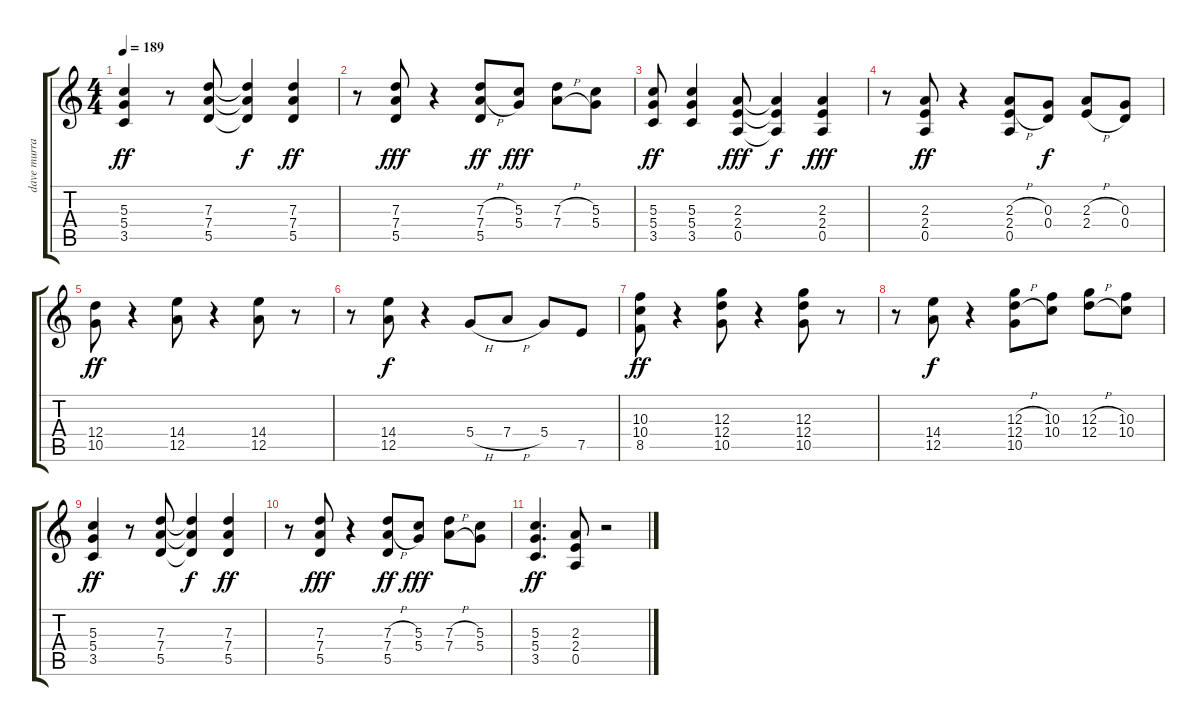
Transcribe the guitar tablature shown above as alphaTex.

\track ("dave murray" "dave murra") {instrument overdrivenguitar}
\staff {score tabs}
\tuning (E4 B3 G3 D3 A2 E2) {hide}
\ts (4 4)
\tempo 189
\clef g2
\ks c
(5.3 5.4 3.5).4{dy ff} r.8 (7.3 7.4 5.5).8 (7.3{t} 7.4{t} 5.5{t}).4{dy f} (7.3 7.4 5.5).4{dy ff} |
r.8 (7.3 7.4 5.5).8{dy fff} r.4 (7.3{h} 7.4{h} 5.5).8{dy ff} (5.3 5.4).8{dy fff} (7.3{h} 7.4{h}).8 (5.3 5.4).8 |
(5.3 5.4 3.5).8{dy ff} (5.3 5.4 3.5).4 (2.3 2.4 0.5).8{dy fff} (2.3{t} 2.4{t} 0.5{t}).4{dy f} (2.3 2.4 0.5).4{dy fff} |
r.8 (2.3 2.4 0.5).8{dy ff} r.4 (2.3{h} 2.4{h} 0.5).8 (0.3 0.4).8{dy f} (2.3{h} 2.4{h}).8 (0.3 0.4).8 |
(12.4 10.5).8{dy ff} r.4 (14.4 12.5).8 r.4 (14.4 12.5).8 r.8 |
r.8 (14.4 12.5).8{dy f} r.4 5.4{h}.8 7.4{h}.8 5.4.8 7.5.8 |
(10.3 10.4 8.5).8{dy ff} r.4 (12.3 12.4 10.5).8 r.4 (12.3 12.4 10.5).8 r.8 |
r.8 (14.4 12.5).8{dy f} r.4 (12.3{h} 12.4{h} 10.5).8 (10.3 10.4).8 (12.3{h} 12.4{h}).8 (10.3 10.4).8 |
(5.3 5.4 3.5).4{dy ff} r.8 (7.3 7.4 5.5).8 (7.3{t} 7.4{t} 5.5{t}).4{dy f} (7.3 7.4 5.5).4{dy ff} |
r.8 (7.3 7.4 5.5).8{dy fff} r.4 (7.3{h} 7.4{h} 5.5).8{dy ff} (5.3 5.4).8{dy fff} (7.3{h} 7.4{h}).8 (5.3 5.4).8 |
(5.3 5.4 3.5).4{d dy ff} (2.3 2.4 0.5).8 r.2
